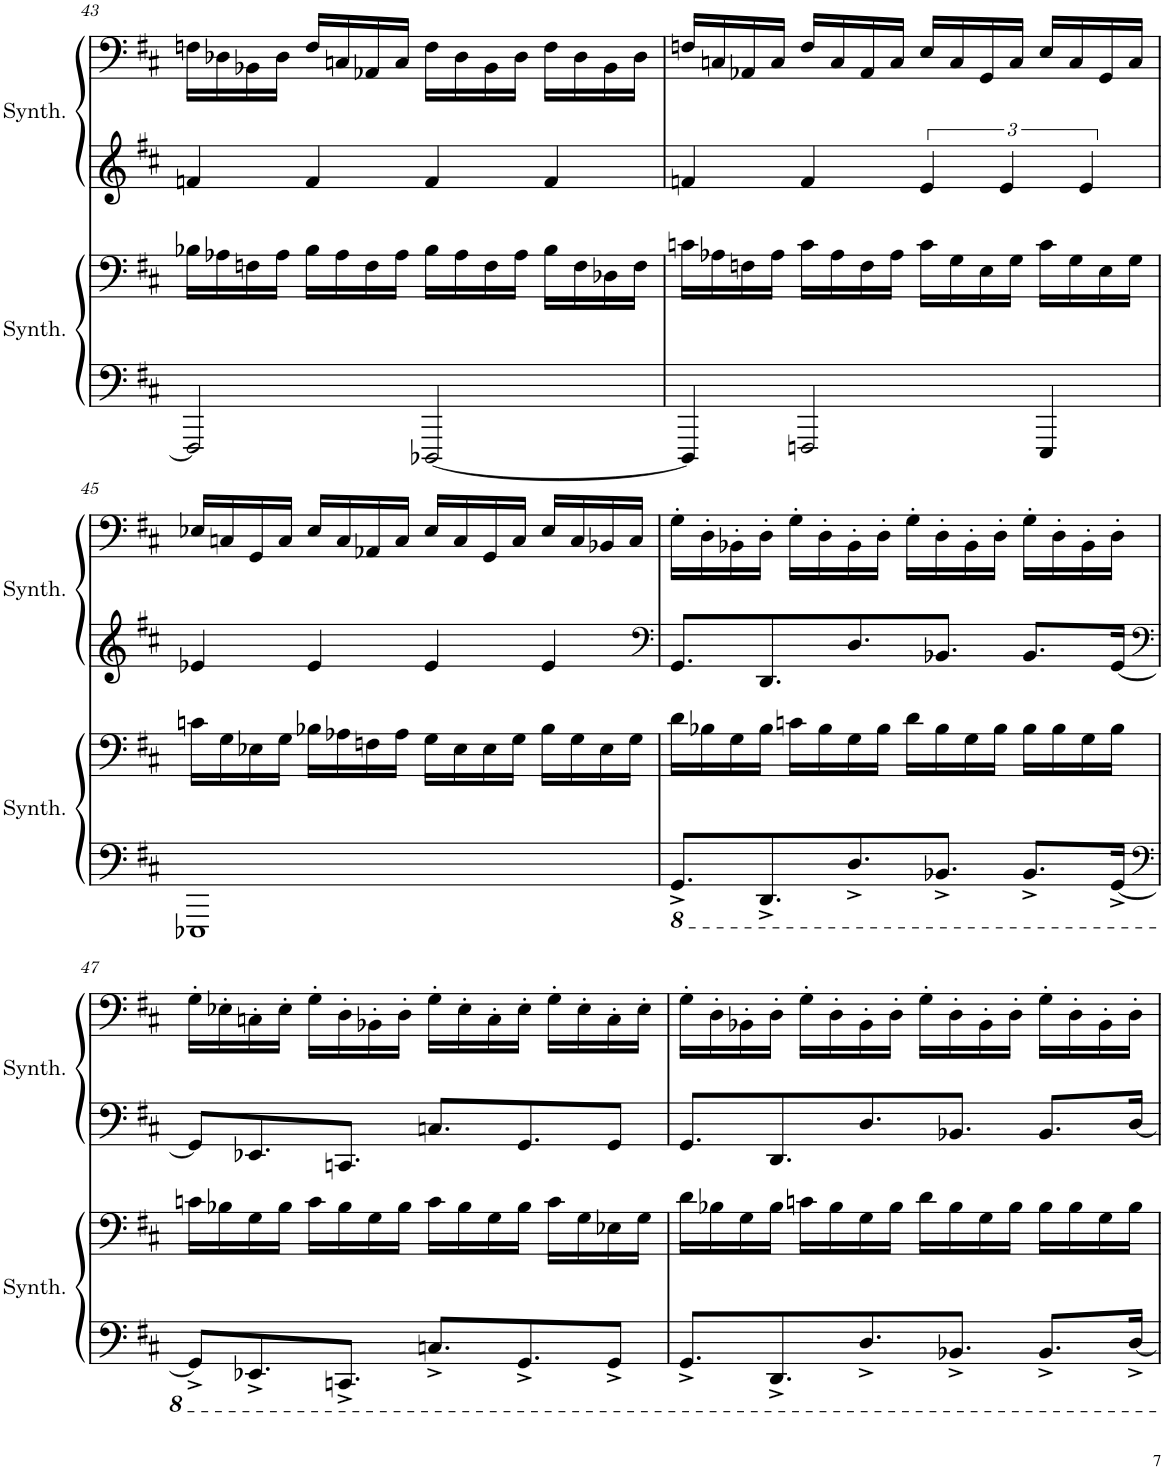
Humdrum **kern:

**kern	**kern	**kern	**kern
*part2	*part2	*part1	*part1
*staff4	*staff3	*staff2	*staff1
*I"Square Synthesizer	*	*I"Square Synthesizer	*
*I'Synth.	*	*I'Synth.	*
!!LO:PB:g=z
*clefF4	*clefF4	*clefG2	*clefF4
*k[f#c#]	*k[f#c#]	*k[f#c#]	*k[f#c#]
*M4/4	*M4/4	*M4/4	*M4/4
=43	=43	=43	=43
2FFF/]	16B-X\LL	4fn/	16Fn\LL
.	16A-X\	.	16D-X\
.	16Fn\	.	16BB-X\
.	16A-\JJ	.	16D-\JJ
.	16B-\LL	4f/	16F/LL
.	16A-\	.	16Cn/
.	16F\	.	16AA-X/
.	16A-\JJ	.	16C/JJ
[2DDD-X/	16B-\LL	4f/	16F\LL
.	16A-\	.	16D-\
.	16F\	.	16BB-\
.	16A-\JJ	.	16D-\JJ
.	16B-\LL	4f/	16F\LL
.	16F\	.	16D-\
.	16D-X\	.	16BB-\
.	16F\JJ	.	16D-\JJ
=44	=44	=44	=44
4DDD-/]	16cn\LL	4fn/	16Fn/LL
.	16A-X\	.	16Cn/
.	16Fn\	.	16AA-X/
.	16A-\JJ	.	16C/JJ
2FFFn/	16c\LL	4f/	16F/LL
.	16A-\	.	16C/
.	16F\	.	16AA-/
.	16A-\JJ	.	16C/JJ
.	16c\LL	6e/	16E/LL
.	16G\	.	16C/
.	16E\	.	16GG/
.	.	6e/	.
.	16G\JJ	.	16C/JJ
4EEE/	16c\LL	.	16E/LL
.	16G\	.	16C/
.	.	6e/	.
.	16E\	.	16GG/
.	16G\JJ	.	16C/JJ
!!LO:LB:g=z
=45	=45	=45	=45
1EEE-X	16cn\LL	4e-X/	16E-X/LL
.	16G\	.	16Cn/
.	16E-X\	.	16GG/
.	16G\JJ	.	16C/JJ
.	16B-X\LL	4e-/	16E-/LL
.	16A-X\	.	16C/
.	16Fn\	.	16AA-X/
.	16A-\JJ	.	16C/JJ
.	16G\LL	4e-/	16E-/LL
.	16E-\	.	16C/
.	16E-\	.	16GG/
.	16G\JJ	.	16C/JJ
.	16B-\LL	4e-/	16E-/LL
.	16G\	.	16C/
.	16E-\	.	16BB-X/
.	16G\JJ	.	16C/JJ
=46	=46	=46	=46
*	*	*clefF4	*
8.GGG^/L	16d\LL	8.GG/L	16G'\LL
.	16B-X\	.	16D'\
.	16G\	.	16BB-X'\
8.DDD^/	16B-\JJ	8.DD/	16D'\JJ
.	16cn\LL	.	16G'\LL
.	16B-\	.	16D'\
8.DD^/	16G\	8.D/	16BB-'\
.	16B-\JJ	.	16D'\JJ
.	16d\LL	.	16G'\LL
8.BBB-X^/J	16B-\	8.BB-X/J	16D'\
.	16G\	.	16BB-'\
.	16B-\JJ	.	16D'\JJ
8.BBB-^/L	16B-\LL	8.BB-/L	16G'\LL
.	16B-\	.	16D'\
.	16G\	.	16BB-'\
[16GGG^/Jk	16B-\JJ	[16GG/Jk	16D'\JJ
!!LO:LB:g=z
=47	=47	=47	=47
*clefF4	*	*clefF4	*
8GGG^/L]	16cn\LL	8GG/L]	16G'\LL
.	16B-X\	.	16E-X'\
8.EEE-X^/	16G\	8.EE-X/	16Cn'\
.	16B-\JJ	.	16E-'\JJ
.	16c\LL	.	16G'\LL
8.CCCn^/J	16B-\	8.CCn/J	16D'\
.	16G\	.	16BB-X'\
.	16B-\JJ	.	16D'\JJ
8.CCn^/L	16c\LL	8.Cn/L	16G'\LL
.	16B-\	.	16E-'\
.	16G\	.	16C'\
8.GGG^/	16B-\JJ	8.GG/	16E-'\JJ
.	16c\LL	.	16G'\LL
.	16G\	.	16E-'\
8GGG^/J	16E-X\	8GG/J	16C'\
.	16G\JJ	.	16E-'\JJ
=48	=48	=48	=48
8.GGG^/L	16d\LL	8.GG/L	16G'\LL
.	16B-X\	.	16D'\
.	16G\	.	16BB-X'\
8.DDD^/	16B-\JJ	8.DD/	16D'\JJ
.	16cn\LL	.	16G'\LL
.	16B-\	.	16D'\
8.DD^/	16G\	8.D/	16BB-'\
.	16B-\JJ	.	16D'\JJ
.	16d\LL	.	16G'\LL
8.BBB-X^/J	16B-\	8.BB-X/J	16D'\
.	16G\	.	16BB-'\
.	16B-\JJ	.	16D'\JJ
8.BBB-^/L	16B-\LL	8.BB-/L	16G'\LL
.	16B-\	.	16D'\
.	16G\	.	16BB-'\
[16DD^/Jk	16B-\JJ	[16D/Jk	16D'\JJ
=	=	=	=
*-	*-	*-	*-
